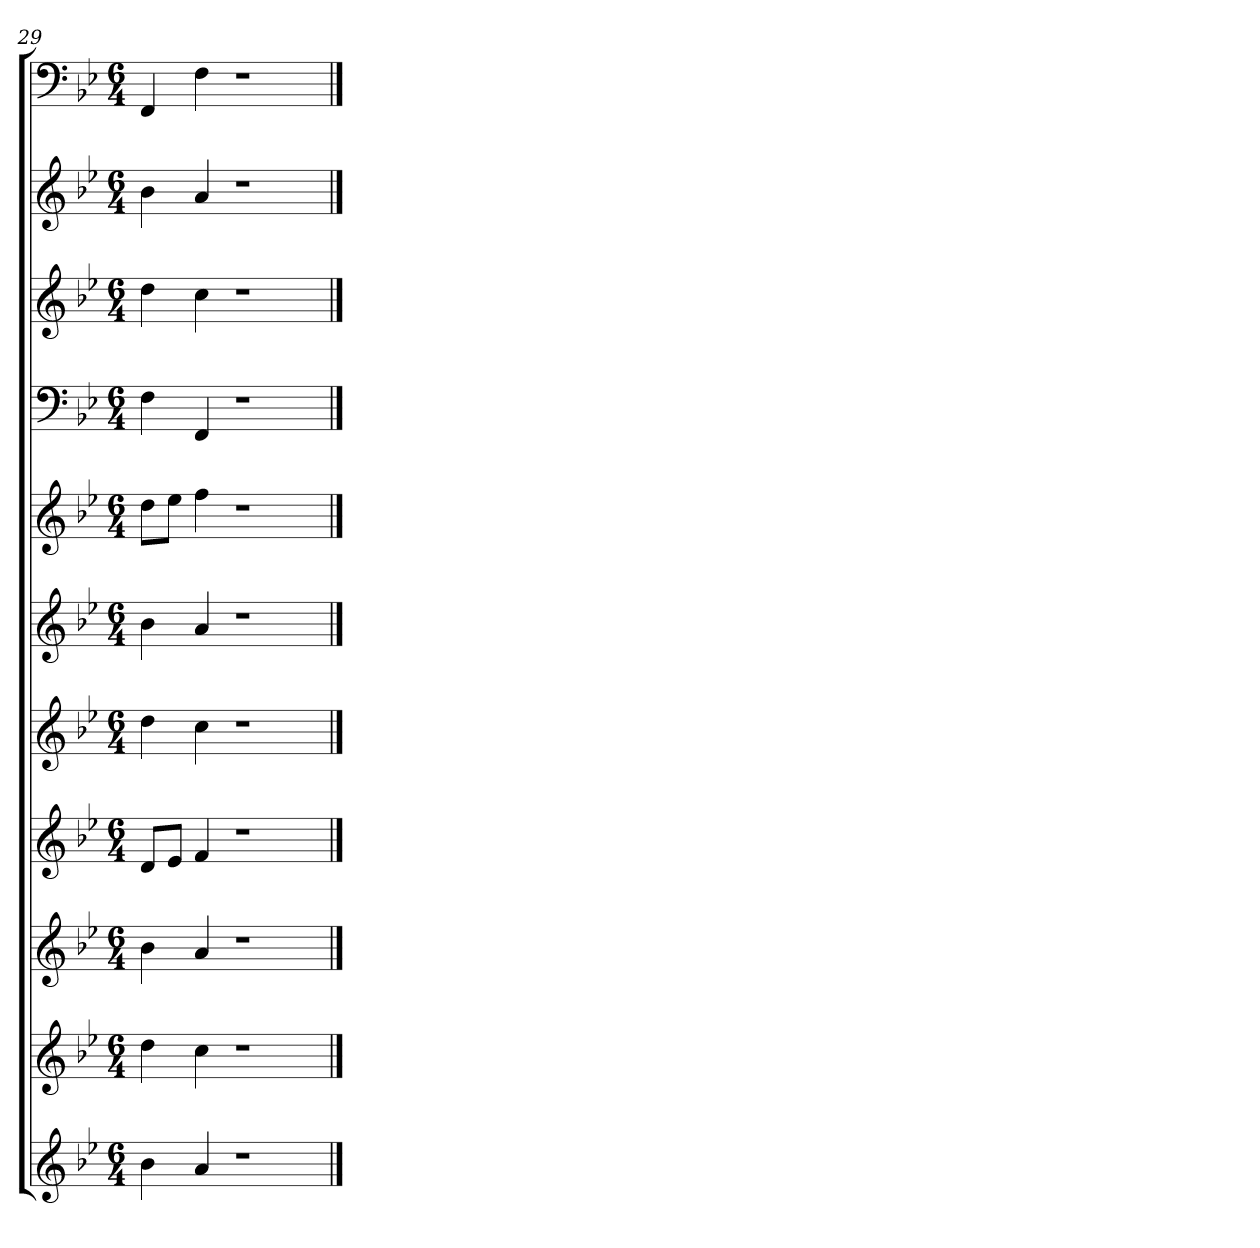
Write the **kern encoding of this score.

**kern	**kern	**kern	**kern	**kern	**kern	**kern	**kern	**kern	**kern	**kern
*part11	*part10	*part9	*part8	*part7	*part6	*part5	*part4	*part3	*part2	*part1
*staff11	*staff10	*staff9	*staff8	*staff7	*staff6	*staff5	*staff4	*staff3	*staff2	*staff1
*clefG2	*clefG2	*clefG2	*clefG2	*clefG2	*clefG2	*clefG2	*clefF4	*clefG2	*clefG2	*clefF4
*k[b-e-]	*k[b-e-]	*k[b-e-]	*k[b-e-]	*k[b-e-]	*k[b-e-]	*k[b-e-]	*k[b-e-]	*k[b-e-]	*k[b-e-]	*k[b-e-]
*B-:	*B-:	*B-:	*B-:	*B-:	*B-:	*B-:	*B-:	*B-:	*B-:	*B-:
*M6/4	*M6/4	*M6/4	*M6/4	*M6/4	*M6/4	*M6/4	*M6/4	*M6/4	*M6/4	*M6/4
=29	=29	=29	=29	=29	=29	=29	=29	=29	=29	=29
4b-	4dd	4b-	8d/L	4dd	4b-	8dd\L	4F	4dd	4b-	4FF
.	.	.	8e-/J	.	.	8ee-\J	.	.	.	.
4a	4cc	4a	4f	4cc	4a	4ff	4FF	4cc	4a	4F
1r	1r	1r	1r	1r	1r	1r	1r	1r	1r	1r
==	==	==	==	==	==	==	==	==	==	==
*-	*-	*-	*-	*-	*-	*-	*-	*-	*-	*-
